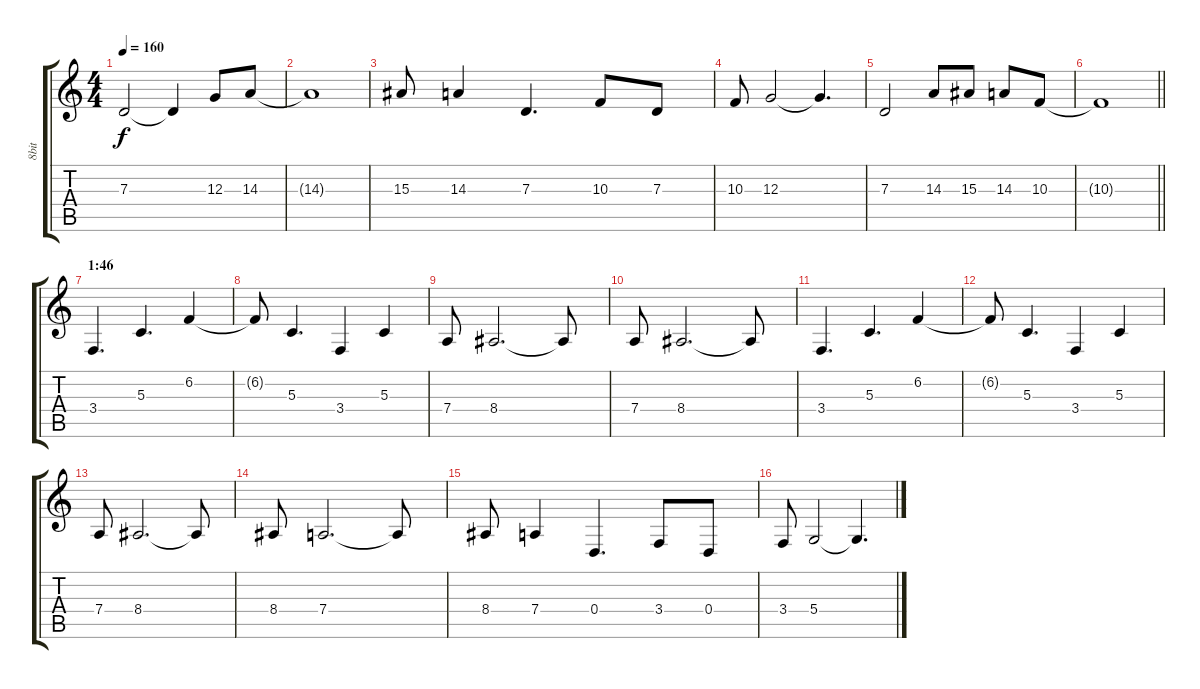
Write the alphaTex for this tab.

\track ("8bit" "8bit") {instrument lead2sawtooth}
\staff {score tabs}
\tuning (E4 B3 G3 D3 A2 E2) {hide}
\ts (4 4)
\tempo 160
\clef g2
\ks c
7.3.2{dy f} 7.3{t}.4 12.3.8 14.3.8 |
14.3{t}.1 |
15.3.8 14.3.4 7.3.4{d} 10.3.8 7.3.8 |
10.3.8 12.3.2 12.3{t}.4{d} |
7.3.2 14.3.8 15.3.8 14.3.8 10.3.8 |
\barLineRight lightlight
10.3{t}.1 |
\section ("" "1:46")
3.4.4{d} 5.3.4{d} 6.2.4 |
6.2{t}.8 5.3.4{d} 3.4.4 5.3.4 |
7.4.8 8.4.2{d} 8.4{t}.8 |
7.4.8 8.4.2{d} 8.4{t}.8 |
3.4.4{d} 5.3.4{d} 6.2.4 |
6.2{t}.8 5.3.4{d} 3.4.4 5.3.4 |
7.4.8 8.4.2{d} 8.4{t}.8 |
8.4.8 7.4.2{d} 7.4{t}.8 |
8.4.8 7.4.4 0.4.4{d} 3.4.8 0.4.8 |
3.4.8 5.4.2 5.4{t}.4{d}
